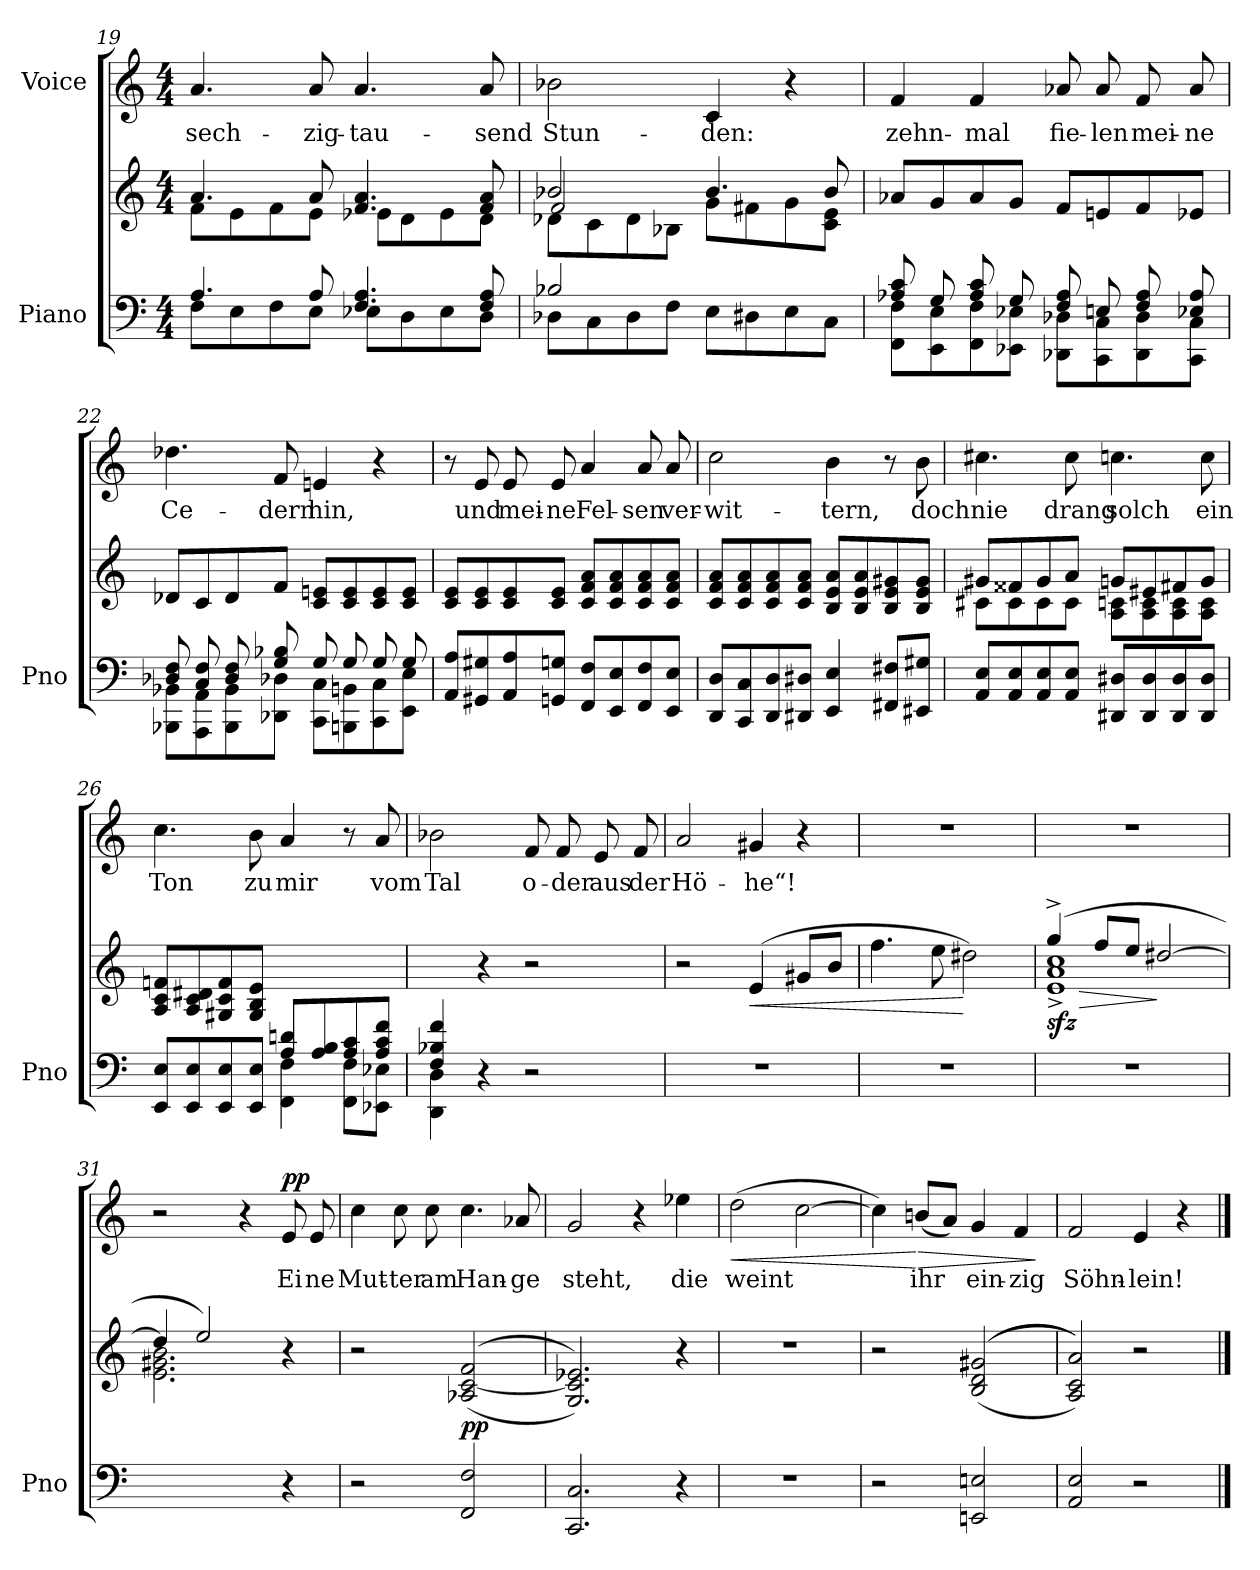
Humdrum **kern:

**kern	**kern	**dynam	**kern	**text	**dynam
*part2	*part2	*part2	*part1	*part1	*part1
*staff3	*staff2	*staff2/3	*staff1	*staff1	*staff1
*I"Piano	*	*	*I"Voice	*	*
*I'Pno	*	*	*	*	*
*clefF4	*clefG2	*	*clefG2	*	*
*k[]	*k[]	*	*k[]	*	*
*M4/4	*M4/4	*	*M4/4	*	*
=19	=19	=19	=19	=19	=19
*^	*^	*	*	*	*
!	!	!	!	!	!	!LO:LY:b	!
4.A/	8F\L	4.a/	8f\L	.	4.a/	sech-	.
.	8E\	.	8e\	.	.	.	.
.	8F\	.	8f\	.	.	.	.
!	!	!	!	!	!	!LO:LY:b	!
8A/	8E\J	8a/	8e\J	.	8a/	-zig-	.
!	!	!	!	!	!	!LO:LY:b	!
4.F/ 4.A/	8E-X\L	4.f/ 4.a/	8e-X\L	.	4.a/	-tau-	.
.	8D\	.	8d\	.	.	.	.
.	8E-\	.	8e-\	.	.	.	.
!	!	!	!	!	!	!LO:LY:b	!
8F/ 8A/	8D\J	8f/ 8a/	8d\J	.	8a/	-send	.
!!LO:PB:g=z
=20	=20	=20	=20	=20	=20	=20	=20
*	*	*	*^	*	*	*	*
!	!	!	!	!	!	!	!LO:LY:b	!
2B-X/	8D-X\L	2b-X/	2f/	8d-X\L	.	2b-X\	Stun-	.
.	8C\	.	.	8c\	.	.	.	.
.	8D-\	.	.	8d-\	.	.	.	.
.	8F\J	.	.	8B-X\J	.	.	.	.
!	!	!	!	!	!	!	!LO:LY:b	!
8E\L	2ryy	4.b-/	2ryy	8g\L	.	4c/	-den:	.
8D#X\	.	.	.	8f#X\	.	.	.	.
8E\	.	.	.	8g\	.	4r	.	.
8C\J	.	8b-/	.	8c\ 8e\J	.	.	.	.
=21	=21	=21	=21	=21	=21	=21	=21	=21
!	!	!	!	!	!	!	!LO:LY:b	!
*	*	*v	*v	*v	*	*	*	*
8A-X/ 8c/	8FF\ 8F\L	8a-X/L	.	4f/	zehn-	.
8G/	8EE\ 8E\	8g/	.	.	.	.
!	!	!	!	!	!LO:LY:b	!
8A-/ 8c/	8FF\ 8F\	8a-/	.	4f/	-mal	.
8G/	8EE-X\ 8E-X\J	8g/J	.	.	.	.
!	!	!	!	!	!LO:LY:b	!
8F/ 8A-/	8DD-X\ 8D-X\L	8f/L	.	8a-X/	fie-	.
!	!	!	!	!	!LO:LY:b	!
8En/	8CC\ 8C\	8en/	.	8a-/	-len	.
!	!	!	!	!	!LO:LY:b	!
8F/ 8A-/	8DD-\ 8D-\	8f/	.	8f/	mei-	.
!	!	!	!	!	!LO:LY:b	!
8E-X/ 8A-/	8CC\ 8C\J	8e-X/J	.	8a-/	-ne	.
=22	=22	=22	=22	=22	=22	=22
!	!	!	!	!	!LO:LY:b	!
8D-X/ 8F/	8BBB-X\ 8BB-X\L	8d-X/L	.	4.dd-X\	Ce-	.
8C/ 8F/	8AAA\ 8AA\	8c/	.	.	.	.
8D-/ 8F/	8BBB-\ 8BB-\	8d-/	.	.	.	.
!	!	!	!	!	!LO:LY:b	!
8G/ 8B-X/	8DD-X\ 8D-X\J	8f/J	.	8f/	-dern	.
!	!	!	!	!	!LO:LY:b	!
8G/	8CC\ 8C\L	8c/ 8en/L	.	4en/	hin,	.
8G/	8BBBn\ 8BBn\	8c/ 8e/	.	.	.	.
8G/	8CC\ 8C\	8c/ 8e/	.	4r	.	.
8G/	8EE\ 8E\J	8c/ 8e/J	.	.	.	.
*v	*v	*	*	*	*	*
!!LO:LB:g=z
=23	=23	=23	=23	=23	=23
8AA/ 8A/L	8c/ 8e/L	.	8r	.	.
!	!	!	!	!LO:LY:b	!
8GG#X/ 8G#X/	8c/ 8e/	.	8e/	und	.
!	!	!	!	!LO:LY:b	!
8AA/ 8A/	8c/ 8e/	.	8e/	mei-	.
!	!	!	!	!LO:LY:b	!
8GGn/ 8Gn/J	8c/ 8e/J	.	8e/	-ne	.
!	!	!	!	!LO:LY:b	!
8FF/ 8F/L	8c/ 8f/ 8a/L	.	4a/	Fel-	.
8EE/ 8E/	8c/ 8f/ 8a/	.	.	.	.
!	!	!	!	!LO:LY:b	!
8FF/ 8F/	8c/ 8f/ 8a/	.	8a/	-sen	.
!	!	!	!	!LO:LY:b	!
8EE/ 8E/J	8c/ 8f/ 8a/J	.	8a/	ver-	.
=24	=24	=24	=24	=24	=24
!	!	!	!	!LO:LY:b	!
8DD/ 8D/L	8c/ 8f/ 8a/L	.	2cc\	-wit-	.
8CC/ 8C/	8c/ 8f/ 8a/	.	.	.	.
8DD/ 8D/	8c/ 8f/ 8a/	.	.	.	.
8DD#X/ 8D#X/J	8c/ 8f/ 8a/J	.	.	.	.
!	!	!	!	!LO:LY:b	!
4EE/ 4E/	8B/ 8e/ 8a/L	.	4b\	-tern,	.
.	8B/ 8e/ 8a/	.	.	.	.
8FF#X/ 8F#X/L	8B/ 8e/ 8g#X/	.	8r	.	.
!	!	!	!	!LO:LY:b	!
8EE#X/ 8G#X/J	8B/ 8e/ 8g#/J	.	8b\	doch	.
=25	=25	=25	=25	=25	=25
*	*^	*	*	*	*
!	!	!	!	!	!LO:LY:b	!
8AA/ 8E/L	8g#X/L	8c#X\L	.	4.cc#X\	nie	.
8AA/ 8E/	8f##X/	8c#\	.	.	.	.
8AA/ 8E/	8g#/	8c#\	.	.	.	.
!	!	!	!	!	!LO:LY:b	!
8AA/ 8E/J	8a/J	8c#\J	.	8cc#\	drang	.
!	!	!	!	!	!LO:LY:b	!
8DD#X/ 8D#X/L	8gn/L	8A\ 8cn\L	.	4.ccn\	solch	.
8DD#/ 8D#/	8e#X/	8A\ 8c\	.	.	.	.
8DD#/ 8D#/	8f#X/	8A\ 8c\	.	.	.	.
!	!	!	!	!	!LO:LY:b	!
8DD#/ 8D#/J	8g/J	8A\ 8c\J	.	8cc\	ein	.
!!LO:LB:g=z
=26	=26	=26	=26	=26	=26	=26
*^	*	*	*	*	*	*
!	!	!	!	!	!	!LO:LY:b	!
*	*	*v	*v	*	*	*	*
2ryy	8EE/ 8E/L	8A/ 8c/ 8fn/L	.	4.cc\	Ton	.
.	8EE/ 8E/	8A/ 8c/ 8d#X/	.	.	.	.
.	8EE/ 8E/	8G#X/ 8c/ 8f/	.	.	.	.
!	!	!	!	!	!LO:LY:b	!
.	8EE/ 8E/J	8G#/ 8B/ 8e/J	.	8b\	zu	.
!	!	!	!	!	!LO:LY:b	!
8A/ 8dn/L	4FF\ 4F\	2ryy	.	4a/	mir	.
8A/ 8B/	.	.	.	.	.	.
8A/ 8c/	8FF\ 8F\L	.	.	8r	.	.
!	!	!	!	!	!LO:LY:b	!
8A/ 8c/ 8f/J	8EE-X\ 8E-X\J	.	.	8a/	vom	.
=27	=27	=27	=27	=27	=27	=27
!	!	!	!	!	!LO:LY:b	!
4F/ 4B-X/ 4f/	4DD\ 4D\	4ryy	.	2b-X\	Tal	.
2.ryy	4r	4r	.	.	.	.
!	!	!	!	!	!LO:LY:b	!
.	2r	2r	.	8f/	o-	.
!	!	!	!	!	!LO:LY:b	!
.	.	.	.	8f/	-der	.
!	!	!	!	!	!LO:LY:b	!
.	.	.	.	8e/	aus	.
!	!	!	!	!	!LO:LY:b	!
.	.	.	.	8f/	der	.
*v	*v	*	*	*	*	*
=28	=28	=28	=28	=28	=28
!	!	!	!	!LO:LY:b	!
1r	2r	.	2a/	Hö-	.
!	!	!LO:HP:b	!	!LO:LY:b	!
.	(>4e/	<	4g#X/	-he“!	.
.	8g#X/L	.	4r	.	.
.	8b/J	.	.	.	.
=29	=29	=29	=29	=29	=29
1r	4.ff\	.	1r	.	.
.	8ee\	.	.	.	.
.	2dd#X\)	[	.	.	.
=30	=30	=30	=30	=30	=30
!	!	!LO:HP:b	!	!	!
*	*^	*	*	*	*
!	!	!	!LO:DY:n=1:b	!	!	!
1r	(>4gg^/	1e^ 1a^ 1cc^	> sfz	1r	.	.
.	8ff/L	.	.	.	.	.
.	8ee/J	.	.	.	.	.
.	[2dd#X/	.	]	.	.	.
!!LO:LB:g=z
=31	=31	=31	=31	=31	=31	=31
2.ryy	4dd#/]	2.e\ 2.g#X\ 2.b\	.	2r	.	.
.	2ee/)	.	.	.	.	.
.	.	.	.	4r	.	.
!	!	!	!	!	!LO:LY:b	!LO:DY:a
4r	4r	4ryy	.	8e/	Ei	pp
!	!	!	!	!	!LO:LY:b	!
.	.	.	.	8e/	-ne	.
*	*v	*v	*	*	*	*
=32	=32	=32	=32	=32	=32
!	!	!	!	!LO:LY:b	!
2r	2r	.	4cc\	Mut-	.
!	!	!	!	!LO:LY:b	!
.	.	.	8cc\	-ter	.
!	!	!	!	!LO:LY:b	!
.	.	.	8cc\	am	.
!	!	!LO:DY:b	!	!LO:LY:b	!
2FF/ 2F/	(<(>2A-X/ [2c/ 2f/	pp	4.cc\	Han-	.
!	!	!	!	!LO:LY:b	!
.	.	.	8a-X/	-ge	.
=33	=33	=33	=33	=33	=33
!	!	!	!	!LO:LY:b	!
2.CC/ 2.C/	2.G/ 2.c/] 2.e-X/))	.	2g/	steht,	.
.	.	.	4r	.	.
!	!	!	!	!LO:LY:b	!
4r	4r	.	4ee-X\	die	.
=34	=34	=34	=34	=34	=34
!	!	!	!	!LO:LY:b	!LO:HP:b
1r	1r	.	(>2dd\	weint	<
.	.	.	[2cc\	.	.
=35	=35	=35	=35	=35	=35
2r	2r	.	4cc\])	.	.
!	!	!	!	!LO:LY:b	!LO:HP:n=1:b
.	.	.	(<8bn/L	ihr	[ >
.	.	.	8a/J)	.	.
!	!	!	!	!LO:LY:b	!
2EEn/ 2En/	(>(>(<2B/ 2d/ 2g#X/	.	4g/	ein-	.
!	!	!	!	!LO:LY:b	!
.	.	.	4f/	-zig	.
.	.	.	.	.	]
=36	=36	=36	=36	=36	=36
!	!	!	!	!LO:LY:b	!
2AA/ 2E/	2A/ 2c/ 2a/)))	.	2f/	Söhn-	.
!	!	!	!	!LO:LY:b	!
2r	2r	.	4e/	-lein!	.
.	.	.	4r	.	.
==	==	==	==	==	==
*-	*-	*-	*-	*-	*-
